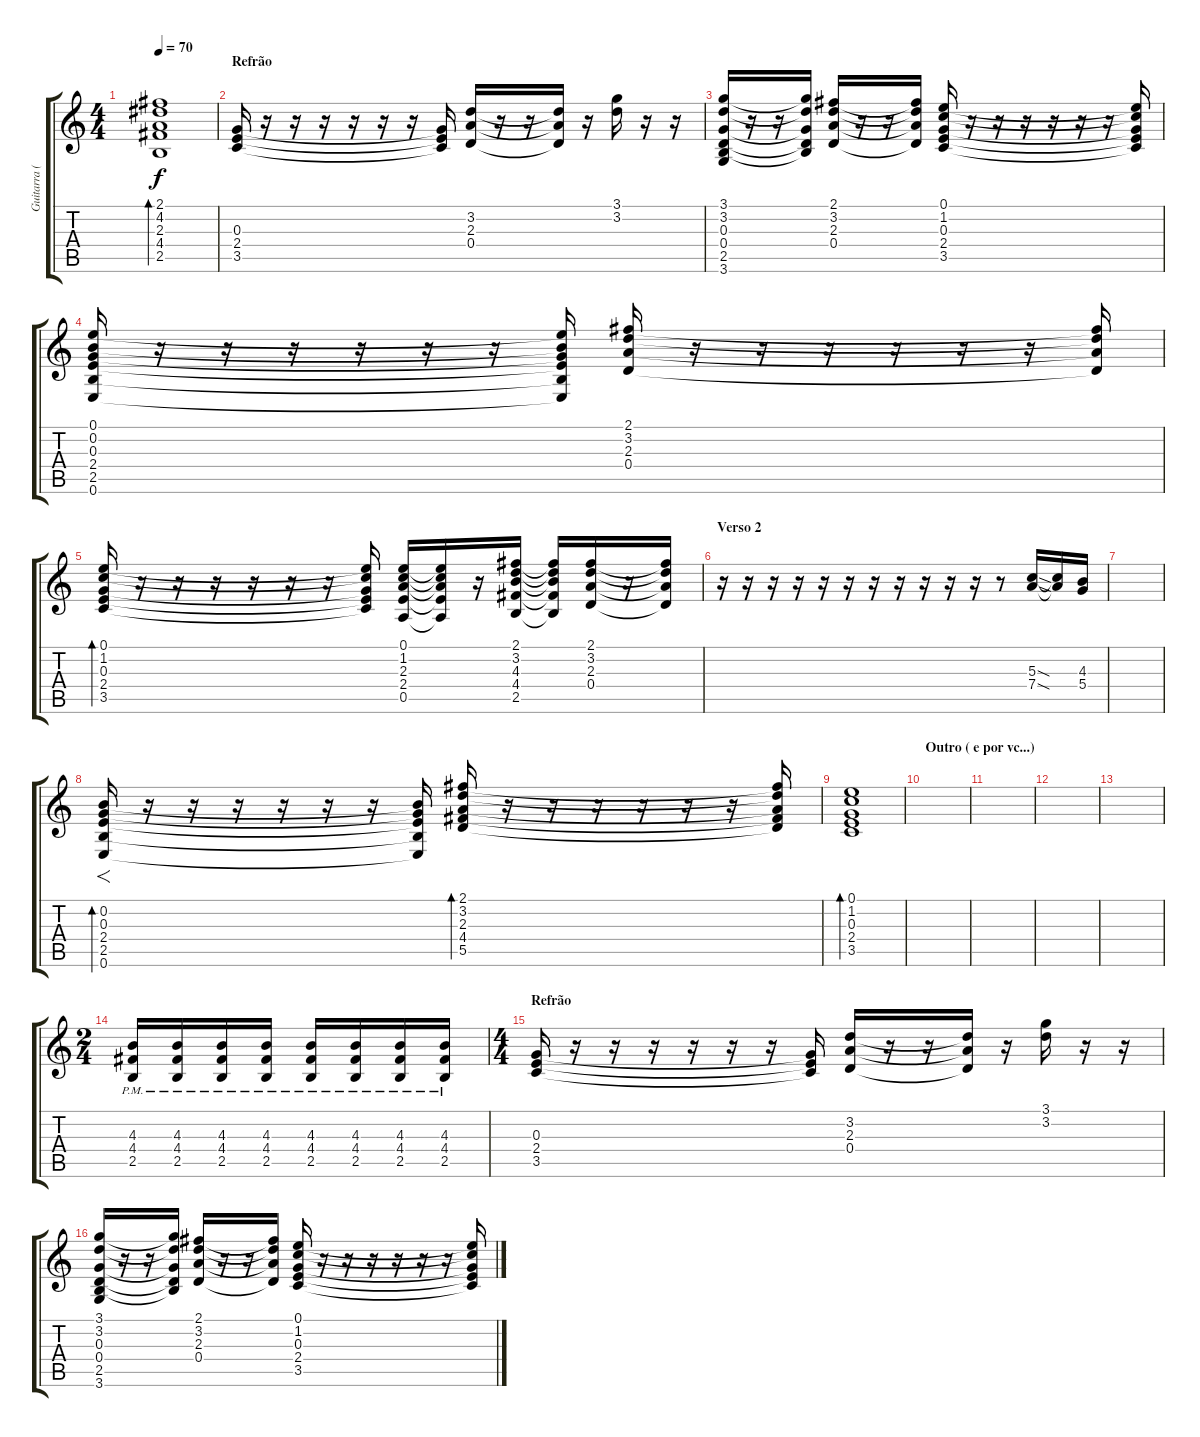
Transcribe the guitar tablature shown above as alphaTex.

\track ("Guitarra (Clean)" "Guitarra (") {instrument electricguitarjazz}
\staff {score tabs}
\tuning (E4 B3 G3 D3 A2 E2) {hide}
\ts (4 4)
\tempo 70
\clef g2
\ks c
(2.1 4.2 2.3 4.4 2.5).1{bd 60 dy f} |
\section ("" "Refrão")
(0.3 2.4 3.5).16 r.16 r.16 r.16 r.16 r.16 r.16 (0.3{t} 2.4{t} 3.5{t}).16 (3.2 2.3 0.4).16 r.16 r.16 (3.2{t} 2.3{t} 0.4{t}).16 r.16 (3.1 3.2).16 r.16 r.16 |
(3.1 3.2 0.3 0.4 2.5 3.6).16 r.16 r.16 (3.1{t} 3.2{t} 0.3{t} 0.4{t} 2.5{t}).16 (2.1 3.2 2.3 0.4).16 r.16 r.16 (2.1{t} 3.2{t} 2.3{t} 0.4{t}).16 (0.1 1.2 0.3 2.4 3.5).16 r.16 r.16 r.16 r.16 r.16 r.16 (0.1{t} 1.2{t} 0.3{t} 2.4{t} 3.5{t}).16 |
(0.1 0.2 0.3 2.4 2.5 0.6).16 r.16 r.16 r.16 r.16 r.16 r.16 (0.1{t} 0.2{t} 0.3{t} 2.4{t} 2.5{t} 0.6{t}).16 (2.1 3.2 2.3 0.4).16 r.16 r.16 r.16 r.16 r.16 r.16 (2.1{t} 3.2{t} 2.3{t} 0.4{t}).16 |
(0.1 1.2 0.3 2.4 3.5).16{bd 60} r.16 r.16 r.16 r.16 r.16 r.16 (0.1{t} 1.2{t} 0.3{t} 2.4{t} 3.5{t}).16 (0.1 1.2 2.3 2.4 0.5).16 (0.1{t} 1.2{t} 2.3{t} 2.4{t} 0.5{t}).16 r.16 (2.1 3.2 4.3 4.4 2.5).16 (2.1{t} 3.2{t} 4.3{t} 4.4{t} 2.5{t}).16 (2.1 3.2 2.3 0.4).16 r.16 (2.1{t} 3.2{t} 2.3{t} 0.4{t}).16 |
\section ("" "Verso 2")
r.16 r.16 r.16 r.16 r.16 r.16 r.16 r.16 r.16 r.16 r.16 r.8 (5.3{sod} 7.4{sod}).16 (5.3{t} 7.4{t}).16 (4.3 5.4).16 |
|
(0.2 0.3 2.4 2.5 0.6).16{f bd 60} r.16 r.16 r.16 r.16 r.16 r.16 (0.2{t} 0.3{t} 2.4{t} 2.5{t} 0.6{t}).16 (2.1 3.2 2.3 4.4 5.5).16{bd 60} r.16 r.16 r.16 r.16 r.16 r.16 (2.1{t} 3.2{t} 2.3{t} 4.4{t} 5.5{t}).16 |
(0.1 1.2 0.3 2.4 3.5).1{bd 60} |
\section ("" "Outro ( e por vc...)")
|
|
|
|
\ts (2 4)
(4.3{pm} 4.4{pm} 2.5{pm}).16 (4.3{pm} 4.4{pm} 2.5{pm}).16 (4.3{pm} 4.4{pm} 2.5{pm}).16 (4.3{pm} 4.4{pm} 2.5{pm}).16 (4.3{pm} 4.4{pm} 2.5{pm}).16 (4.3{pm} 4.4{pm} 2.5{pm}).16 (4.3{pm} 4.4{pm} 2.5{pm}).16 (4.3{pm} 4.4{pm} 2.5{pm}).16 |
\ts (4 4)
\section ("" "Refrão")
(0.3 2.4 3.5).16 r.16 r.16 r.16 r.16 r.16 r.16 (0.3{t} 2.4{t} 3.5{t}).16 (3.2 2.3 0.4).16 r.16 r.16 (3.2{t} 2.3{t} 0.4{t}).16 r.16 (3.1 3.2).16 r.16 r.16 |
(3.1 3.2 0.3 0.4 2.5 3.6).16 r.16 r.16 (3.1{t} 3.2{t} 0.3{t} 0.4{t} 2.5{t}).16 (2.1 3.2 2.3 0.4).16 r.16 r.16 (2.1{t} 3.2{t} 2.3{t} 0.4{t}).16 (0.1 1.2 0.3 2.4 3.5).16 r.16 r.16 r.16 r.16 r.16 r.16 (0.1{t} 1.2{t} 0.3{t} 2.4{t} 3.5{t}).16
